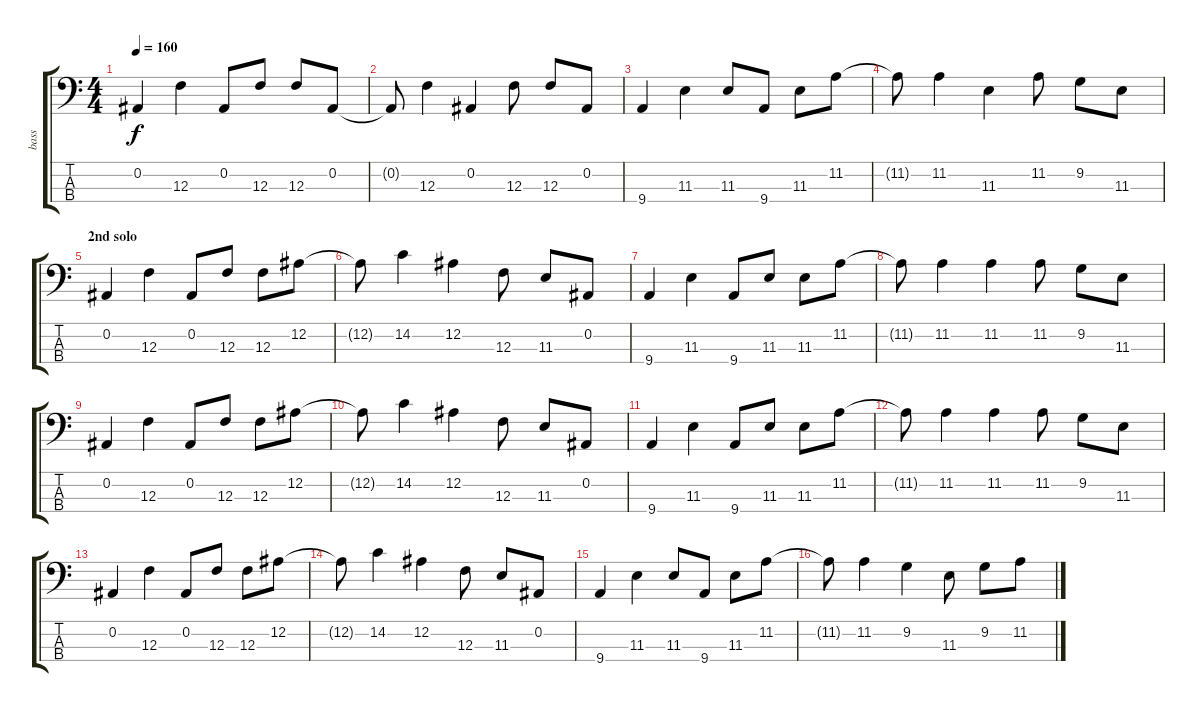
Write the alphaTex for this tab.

\track ("bass" "bass") {instrument electricbasspick}
\staff {score tabs}
\tuning (Eb2 Bb1 F1 C1) {hide}
\ts (4 4)
\tempo 160
\clef f4
\ks c
0.2.4{dy f} 12.3.4 0.2.8 12.3.8 12.3.8 0.2.8 |
0.2{t}.8 12.3.4 0.2.4 12.3.8 12.3.8 0.2.8 |
9.4.4 11.3.4 11.3.8 9.4.8 11.3.8 11.2.8 |
11.2{t}.8 11.2.4 11.3.4 11.2.8 9.2.8 11.3.8 |
\section ("" "2nd solo")
0.2.4 12.3.4 0.2.8 12.3.8 12.3.8 12.2.8 |
12.2{t}.8 14.2.4 12.2.4 12.3.8 11.3.8 0.2.8 |
9.4.4 11.3.4 9.4.8 11.3.8 11.3.8 11.2.8 |
11.2{t}.8 11.2.4 11.2.4 11.2.8 9.2.8 11.3.8 |
0.2.4 12.3.4 0.2.8 12.3.8 12.3.8 12.2.8 |
12.2{t}.8 14.2.4 12.2.4 12.3.8 11.3.8 0.2.8 |
9.4.4 11.3.4 9.4.8 11.3.8 11.3.8 11.2.8 |
11.2{t}.8 11.2.4 11.2.4 11.2.8 9.2.8 11.3.8 |
0.2.4 12.3.4 0.2.8 12.3.8 12.3.8 12.2.8 |
12.2{t}.8 14.2.4 12.2.4 12.3.8 11.3.8 0.2.8 |
9.4.4 11.3.4 11.3.8 9.4.8 11.3.8 11.2.8 |
11.2{t}.8 11.2.4 9.2.4 11.3.8 9.2.8 11.2.8
